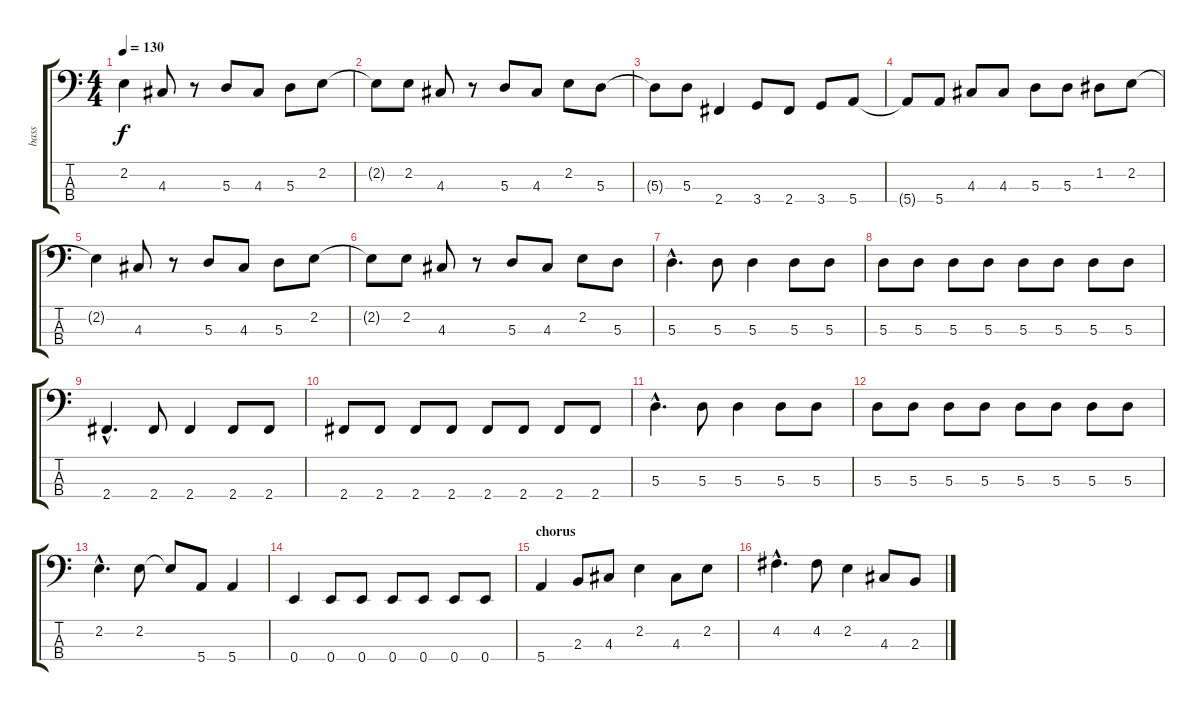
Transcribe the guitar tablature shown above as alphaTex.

\track ("bass" "bass") {instrument electricbassfinger}
\staff {score tabs}
\tuning (G2 D2 A1 E1) {hide}
\ts (4 4)
\tempo 130
\clef f4
\ks c
2.2{t}.4{dy f} 4.3.8 r.8 5.3.8 4.3.8 5.3.8 2.2.8 |
2.2{t}.8 2.2.8 4.3.8 r.8 5.3.8 4.3.8 2.2.8 5.3.8 |
5.3{t}.8 5.3.8 2.4.4 3.4.8 2.4.8 3.4.8 5.4.8 |
5.4{t}.8 5.4.8 4.3.8 4.3.8 5.3.8 5.3.8 1.2.8 2.2.8 |
2.2{t}.4 4.3.8 r.8 5.3.8 4.3.8 5.3.8 2.2.8 |
2.2{t}.8 2.2.8 4.3.8 r.8 5.3.8 4.3.8 2.2.8 5.3.8 |
5.3{hac}.4{d} 5.3.8 5.3.4 5.3.8 5.3.8 |
5.3.8 5.3.8 5.3.8 5.3.8 5.3.8 5.3.8 5.3.8 5.3.8 |
2.4{hac}.4{d} 2.4.8 2.4.4 2.4.8 2.4.8 |
2.4.8 2.4.8 2.4.8 2.4.8 2.4.8 2.4.8 2.4.8 2.4.8 |
5.3{hac}.4{d} 5.3.8 5.3.4 5.3.8 5.3.8 |
5.3.8 5.3.8 5.3.8 5.3.8 5.3.8 5.3.8 5.3.8 5.3.8 |
2.2{hac}.4{d} 2.2.8 2.2{t}.8 5.4.8 5.4.4 |
0.4.4 0.4.8 0.4.8 0.4.8 0.4.8 0.4.8 0.4.8 |
\section ("" "chorus")
5.4.4 2.3.8 4.3.8 2.2.4 4.3.8 2.2.8 |
4.2{hac}.4{d} 4.2.8 2.2.4 4.3.8 2.3.8
